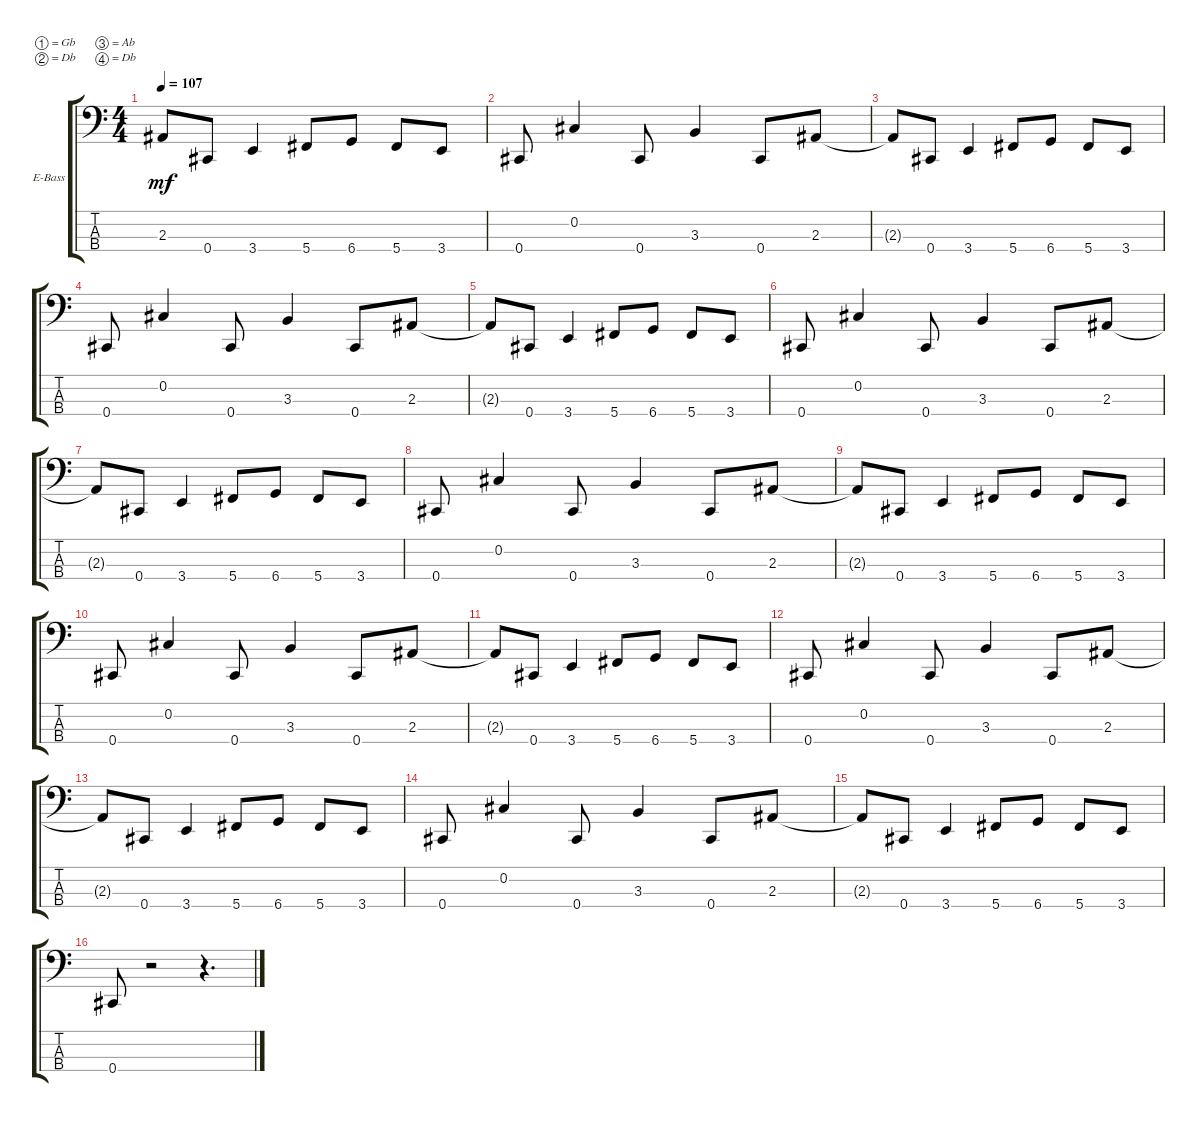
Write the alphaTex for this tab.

\bracketExtendMode groupsimilarinstruments
\firstSystemTrackNameOrientation horizontal
\otherSystemsTrackNameOrientation horizontal
\track ("Electric Bass" "E-Bass") {instrument electricbassfinger}
\staff {score tabs}
\tuning (Gb2 Db2 Ab1 Db1)
\ts (4 4)
\tempo 107
\clef f4
\ks c
2.3{t}.8{dy mf} 0.4.8 3.4.4 5.4.8 6.4.8 5.4.8 3.4.8 |
0.4.8 0.2.4 0.4.8 3.3.4 0.4.8 2.3.8 |
2.3{t}.8 0.4.8 3.4.4 5.4.8 6.4.8 5.4.8 3.4.8 |
0.4.8 0.2.4 0.4.8 3.3.4 0.4.8 2.3.8 |
2.3{t}.8 0.4.8 3.4.4 5.4.8 6.4.8 5.4.8 3.4.8 |
0.4.8 0.2.4 0.4.8 3.3.4 0.4.8 2.3.8 |
2.3{t}.8 0.4.8 3.4.4 5.4.8 6.4.8 5.4.8 3.4.8 |
0.4.8 0.2.4 0.4.8 3.3.4 0.4.8 2.3.8 |
2.3{t}.8 0.4.8 3.4.4 5.4.8 6.4.8 5.4.8 3.4.8 |
0.4.8 0.2.4 0.4.8 3.3.4 0.4.8 2.3.8 |
2.3{t}.8 0.4.8 3.4.4 5.4.8 6.4.8 5.4.8 3.4.8 |
0.4.8 0.2.4 0.4.8 3.3.4 0.4.8 2.3.8 |
2.3{t}.8 0.4.8 3.4.4 5.4.8 6.4.8 5.4.8 3.4.8 |
0.4.8 0.2.4 0.4.8 3.3.4 0.4.8 2.3.8 |
2.3{t}.8 0.4.8 3.4.4 5.4.8 6.4.8 5.4.8 3.4.8 |
0.4.8 r.2 r.4{d}
